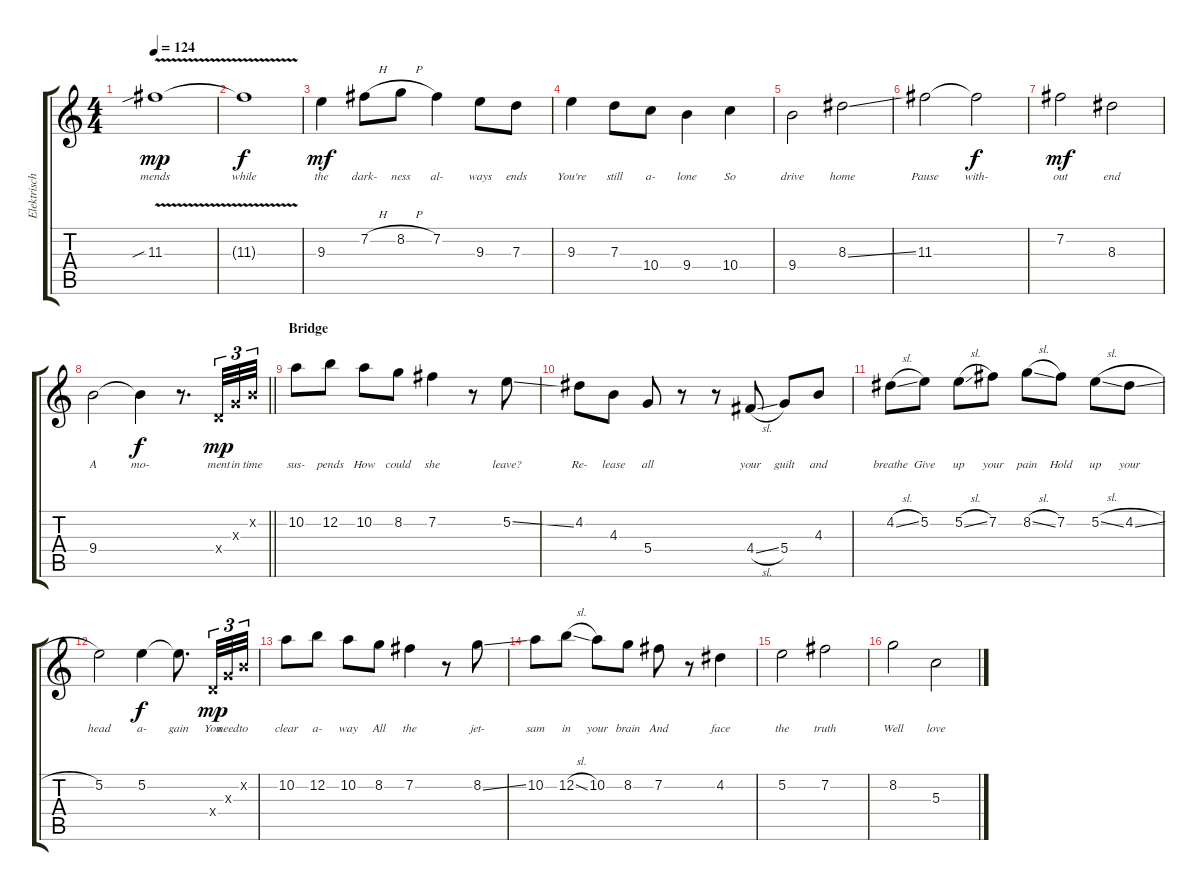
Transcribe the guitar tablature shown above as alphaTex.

\track ("Elektrisch" "Elektrisch") {instrument electricguitarjazz}
\staff {score tabs}
\tuning (E4 B3 G3 D3 A2 E2) {hide}
\ts (4 4)
\tempo 124
\clef g2
\ks c
11.3{v sib}.1{lyrics (0 "mends") lyrics (1 "") lyrics (2 "") lyrics (3 "") lyrics (4 "") dy mp} |
11.3{t}.1{lyrics (0 "while") lyrics (1 "") lyrics (2 "") lyrics (3 "") lyrics (4 "") dy f} |
9.3.4{lyrics (0 "the") lyrics (1 "") lyrics (2 "") lyrics (3 "") lyrics (4 "") dy mf} 7.2{h}.8{lyrics (0 "dark-") lyrics (1 "") lyrics (2 "") lyrics (3 "") lyrics (4 "")} 8.2{h}.8{lyrics (0 "ness") lyrics (1 "") lyrics (2 "") lyrics (3 "") lyrics (4 "")} 7.2.4{lyrics (0 "al-") lyrics (1 "") lyrics (2 "") lyrics (3 "") lyrics (4 "")} 9.3.8{lyrics (0 "ways") lyrics (1 "") lyrics (2 "") lyrics (3 "") lyrics (4 "")} 7.3.8{lyrics (0 "ends") lyrics (1 "") lyrics (2 "") lyrics (3 "") lyrics (4 "")} |
9.3.4{lyrics (0 "You're") lyrics (1 "") lyrics (2 "") lyrics (3 "") lyrics (4 "")} 7.3.8{lyrics (0 "still") lyrics (1 "") lyrics (2 "") lyrics (3 "") lyrics (4 "")} 10.4.8{lyrics (0 "a-") lyrics (1 "") lyrics (2 "") lyrics (3 "") lyrics (4 "")} 9.4.4{lyrics (0 "lone") lyrics (1 "") lyrics (2 "") lyrics (3 "") lyrics (4 "")} 10.4.4{lyrics (0 "So") lyrics (1 "") lyrics (2 "") lyrics (3 "") lyrics (4 "")} |
9.4.2{lyrics (0 "drive") lyrics (1 "") lyrics (2 "") lyrics (3 "") lyrics (4 "")} 8.3{ss}.2{lyrics (0 "home") lyrics (1 "") lyrics (2 "") lyrics (3 "") lyrics (4 "")} |
11.3.2{lyrics (0 "Pause") lyrics (1 "") lyrics (2 "") lyrics (3 "") lyrics (4 "")} 11.3{t}.2{lyrics (0 "with-") lyrics (1 "") lyrics (2 "") lyrics (3 "") lyrics (4 "") dy f} |
7.2.2{lyrics (0 "out") lyrics (1 "") lyrics (2 "") lyrics (3 "") lyrics (4 "") dy mf} 8.3.2{lyrics (0 "end") lyrics (1 "") lyrics (2 "") lyrics (3 "") lyrics (4 "")} |
\barLineRight lightlight
9.4.2{lyrics (0 "A") lyrics (1 "") lyrics (2 "") lyrics (3 "") lyrics (4 "")} 9.4{t}.4{lyrics (0 "mo-") lyrics (1 "") lyrics (2 "") lyrics (3 "") lyrics (4 "") dy f} r.8{d} 0.4{x}.32{tu (3 2) lyrics (0 "ment") lyrics (1 "") lyrics (2 "") lyrics (3 "") lyrics (4 "") dy mp} 0.3{x}.32{tu (3 2) lyrics (0 "in") lyrics (1 "") lyrics (2 "") lyrics (3 "") lyrics (4 "")} 0.2{x}.32{tu (3 2) lyrics (0 "time") lyrics (1 "") lyrics (2 "") lyrics (3 "") lyrics (4 "")} |
\section ("" "Bridge")
10.2.8{lyrics (0 "sus-") lyrics (1 "") lyrics (2 "") lyrics (3 "") lyrics (4 "")} 12.2.8{lyrics (0 "pends") lyrics (1 "") lyrics (2 "") lyrics (3 "") lyrics (4 "")} 10.2.8{lyrics (0 "How") lyrics (1 "") lyrics (2 "") lyrics (3 "") lyrics (4 "")} 8.2.8{lyrics (0 "could") lyrics (1 "") lyrics (2 "") lyrics (3 "") lyrics (4 "")} 7.2.4{lyrics (0 "she") lyrics (1 "") lyrics (2 "") lyrics (3 "") lyrics (4 "")} r.8 5.2{ss}.8{lyrics (0 "leave?") lyrics (1 "") lyrics (2 "") lyrics (3 "") lyrics (4 "")} |
4.2.8{lyrics (0 "Re-") lyrics (1 "") lyrics (2 "") lyrics (3 "") lyrics (4 "")} 4.3.8{lyrics (0 "lease") lyrics (1 "") lyrics (2 "") lyrics (3 "") lyrics (4 "")} 5.4.8{lyrics (0 "all") lyrics (1 "") lyrics (2 "") lyrics (3 "") lyrics (4 "")} r.8 r.8 4.4{sl}.8{lyrics (0 "your") lyrics (1 "") lyrics (2 "") lyrics (3 "") lyrics (4 "")} 5.4.8{lyrics (0 "guilt") lyrics (1 "") lyrics (2 "") lyrics (3 "") lyrics (4 "")} 4.3.8{lyrics (0 "and") lyrics (1 "") lyrics (2 "") lyrics (3 "") lyrics (4 "")} |
4.2{sl}.8{lyrics (0 "breathe") lyrics (1 "") lyrics (2 "") lyrics (3 "") lyrics (4 "")} 5.2.8{lyrics (0 "Give") lyrics (1 "") lyrics (2 "") lyrics (3 "") lyrics (4 "")} 5.2{sl}.8{lyrics (0 "up") lyrics (1 "") lyrics (2 "") lyrics (3 "") lyrics (4 "")} 7.2.8{lyrics (0 "your") lyrics (1 "") lyrics (2 "") lyrics (3 "") lyrics (4 "")} 8.2{sl}.8{lyrics (0 "pain") lyrics (1 "") lyrics (2 "") lyrics (3 "") lyrics (4 "")} 7.2.8{lyrics (0 "Hold") lyrics (1 "") lyrics (2 "") lyrics (3 "") lyrics (4 "")} 5.2{sl}.8{lyrics (0 "up") lyrics (1 "") lyrics (2 "") lyrics (3 "") lyrics (4 "")} 4.2{sl}.8{lyrics (0 "your") lyrics (1 "") lyrics (2 "") lyrics (3 "") lyrics (4 "")} |
5.2.2{lyrics (0 "head") lyrics (1 "") lyrics (2 "") lyrics (3 "") lyrics (4 "")} 5.2.4{lyrics (0 "a-") lyrics (1 "") lyrics (2 "") lyrics (3 "") lyrics (4 "") dy f} 5.2{t}.8{d lyrics (0 "gain") lyrics (1 "") lyrics (2 "") lyrics (3 "") lyrics (4 "")} 0.4{x}.32{tu (3 2) lyrics (0 "You") lyrics (1 "") lyrics (2 "") lyrics (3 "") lyrics (4 "") dy mp} 0.3{x}.32{tu (3 2) lyrics (0 "need") lyrics (1 "") lyrics (2 "") lyrics (3 "") lyrics (4 "")} 0.2{x}.32{tu (3 2) lyrics (0 "to") lyrics (1 "") lyrics (2 "") lyrics (3 "") lyrics (4 "")} |
10.2.8{lyrics (0 "clear") lyrics (1 "") lyrics (2 "") lyrics (3 "") lyrics (4 "")} 12.2.8{lyrics (0 "a-") lyrics (1 "") lyrics (2 "") lyrics (3 "") lyrics (4 "")} 10.2.8{lyrics (0 "way") lyrics (1 "") lyrics (2 "") lyrics (3 "") lyrics (4 "")} 8.2.8{lyrics (0 "All") lyrics (1 "") lyrics (2 "") lyrics (3 "") lyrics (4 "")} 7.2.4{lyrics (0 "the") lyrics (1 "") lyrics (2 "") lyrics (3 "") lyrics (4 "")} r.8 8.2{ss}.8{lyrics (0 "jet-") lyrics (1 "") lyrics (2 "") lyrics (3 "") lyrics (4 "")} |
10.2.8{lyrics (0 "sam") lyrics (1 "") lyrics (2 "") lyrics (3 "") lyrics (4 "")} 12.2{sl}.8{lyrics (0 "in") lyrics (1 "") lyrics (2 "") lyrics (3 "") lyrics (4 "")} 10.2.8{lyrics (0 "your") lyrics (1 "") lyrics (2 "") lyrics (3 "") lyrics (4 "")} 8.2.8{lyrics (0 "brain") lyrics (1 "") lyrics (2 "") lyrics (3 "") lyrics (4 "")} 7.2.8{lyrics (0 "And") lyrics (1 "") lyrics (2 "") lyrics (3 "") lyrics (4 "")} r.8 4.2.4{lyrics (0 "face") lyrics (1 "") lyrics (2 "") lyrics (3 "") lyrics (4 "")} |
5.2.2{lyrics (0 "the") lyrics (1 "") lyrics (2 "") lyrics (3 "") lyrics (4 "")} 7.2.2{lyrics (0 "truth") lyrics (1 "") lyrics (2 "") lyrics (3 "") lyrics (4 "")} |
8.2.2{lyrics (0 "Well") lyrics (1 "") lyrics (2 "") lyrics (3 "") lyrics (4 "")} 5.3.2{lyrics (0 "love") lyrics (1 "") lyrics (2 "") lyrics (3 "") lyrics (4 "")}
